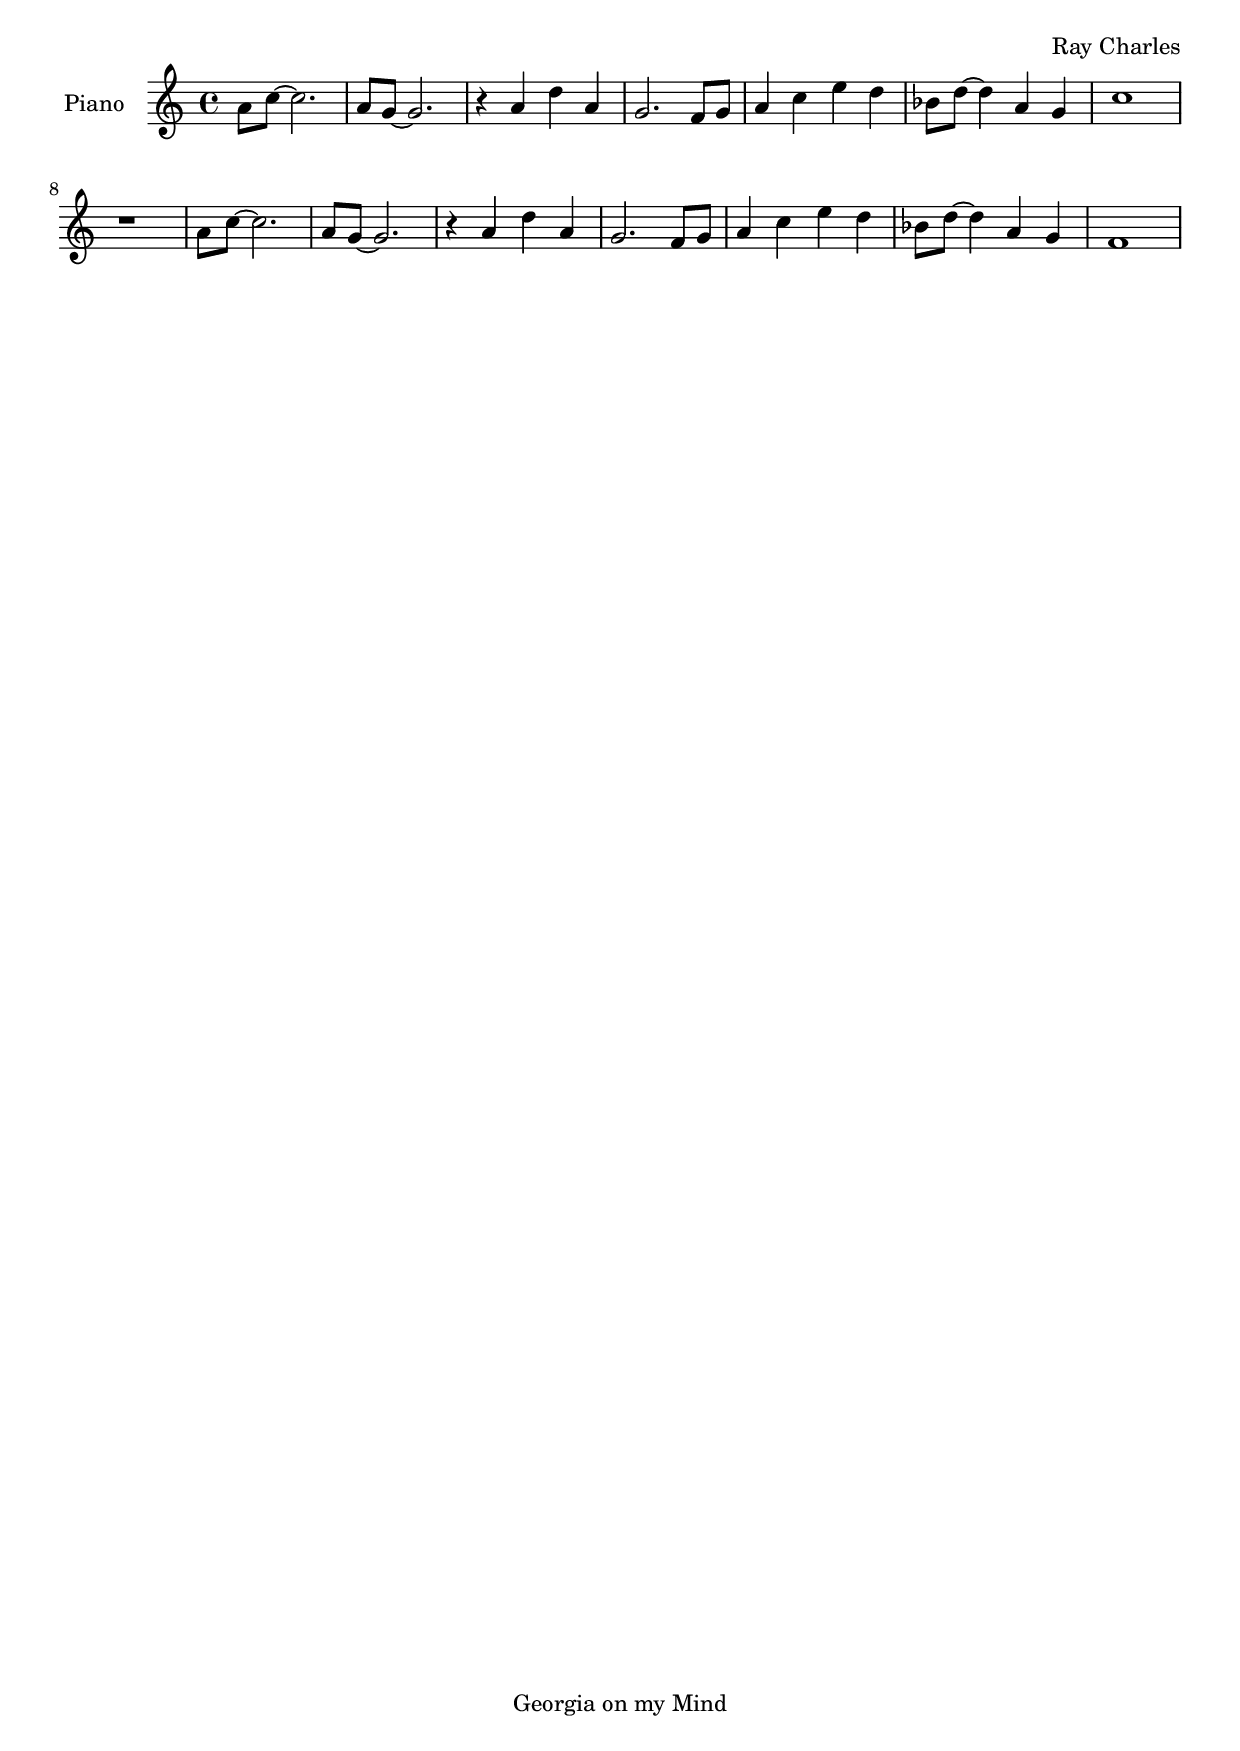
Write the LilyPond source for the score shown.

\version "2.20.0"

\header {
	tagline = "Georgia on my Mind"
	composer = "Ray Charles"
}

upper = \relative e' {
  \clef treble
  \key c \major
  \time 4/4
  a8 c8~ c2.
  \bar "|" a8 g8~ g2.
  \bar "|" r4 a4 d4 a4
  \bar "|" g2. f8 g8
  \bar "|" a4 c4 e4 d4
  \bar "|" bes8 d8~ d4 a4 g4
  \bar "|" c1
  \bar "|" r1
  \bar "|" a8 c8~ c2.
  \bar "|" a8 g8~ g2.
  \bar "|" r4 a4 d4 a4
  \bar "|" g2. f8 g8
  \bar "|" a4 c4 e4 d4
  \bar "|" bes8 d8~ d4 a4 g4
  \bar "|" f1 
}

\score {
	\new PianoStaff <<
		\set PianoStaff.instrumentName = #"Piano  "
    	\new Staff = "upper" \upper
	>>
	\layout {}
	\midi {}
}